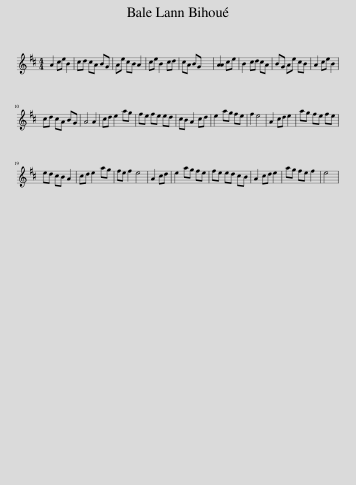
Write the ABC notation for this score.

X:1
L:1/8
M:4/4
I:linebreak $
K:D
V:1 treble
V:1
 A2 ce B2 | cd cA BG | Ae cB A2 | ce B2 cd | cA BG x4 | %5
 [AA]2 ce | B2 cd cA | BG Ae cB | A2 ce B2 |$ cd cA BG | %10
 A4 A2 | cd e2 ag | fe fe ed | cB A2 cd | e2 ag fe | %15
 f2 e4 | A2 cd e2 | ag fe fe |$ ed cB A2 | cd e2 ag | %20
 fe f2 e4 | A2 cd | e2 ag fe | fe ed cB | A2 cd e2 | %25
 ag fe f2 | e4 | %27
